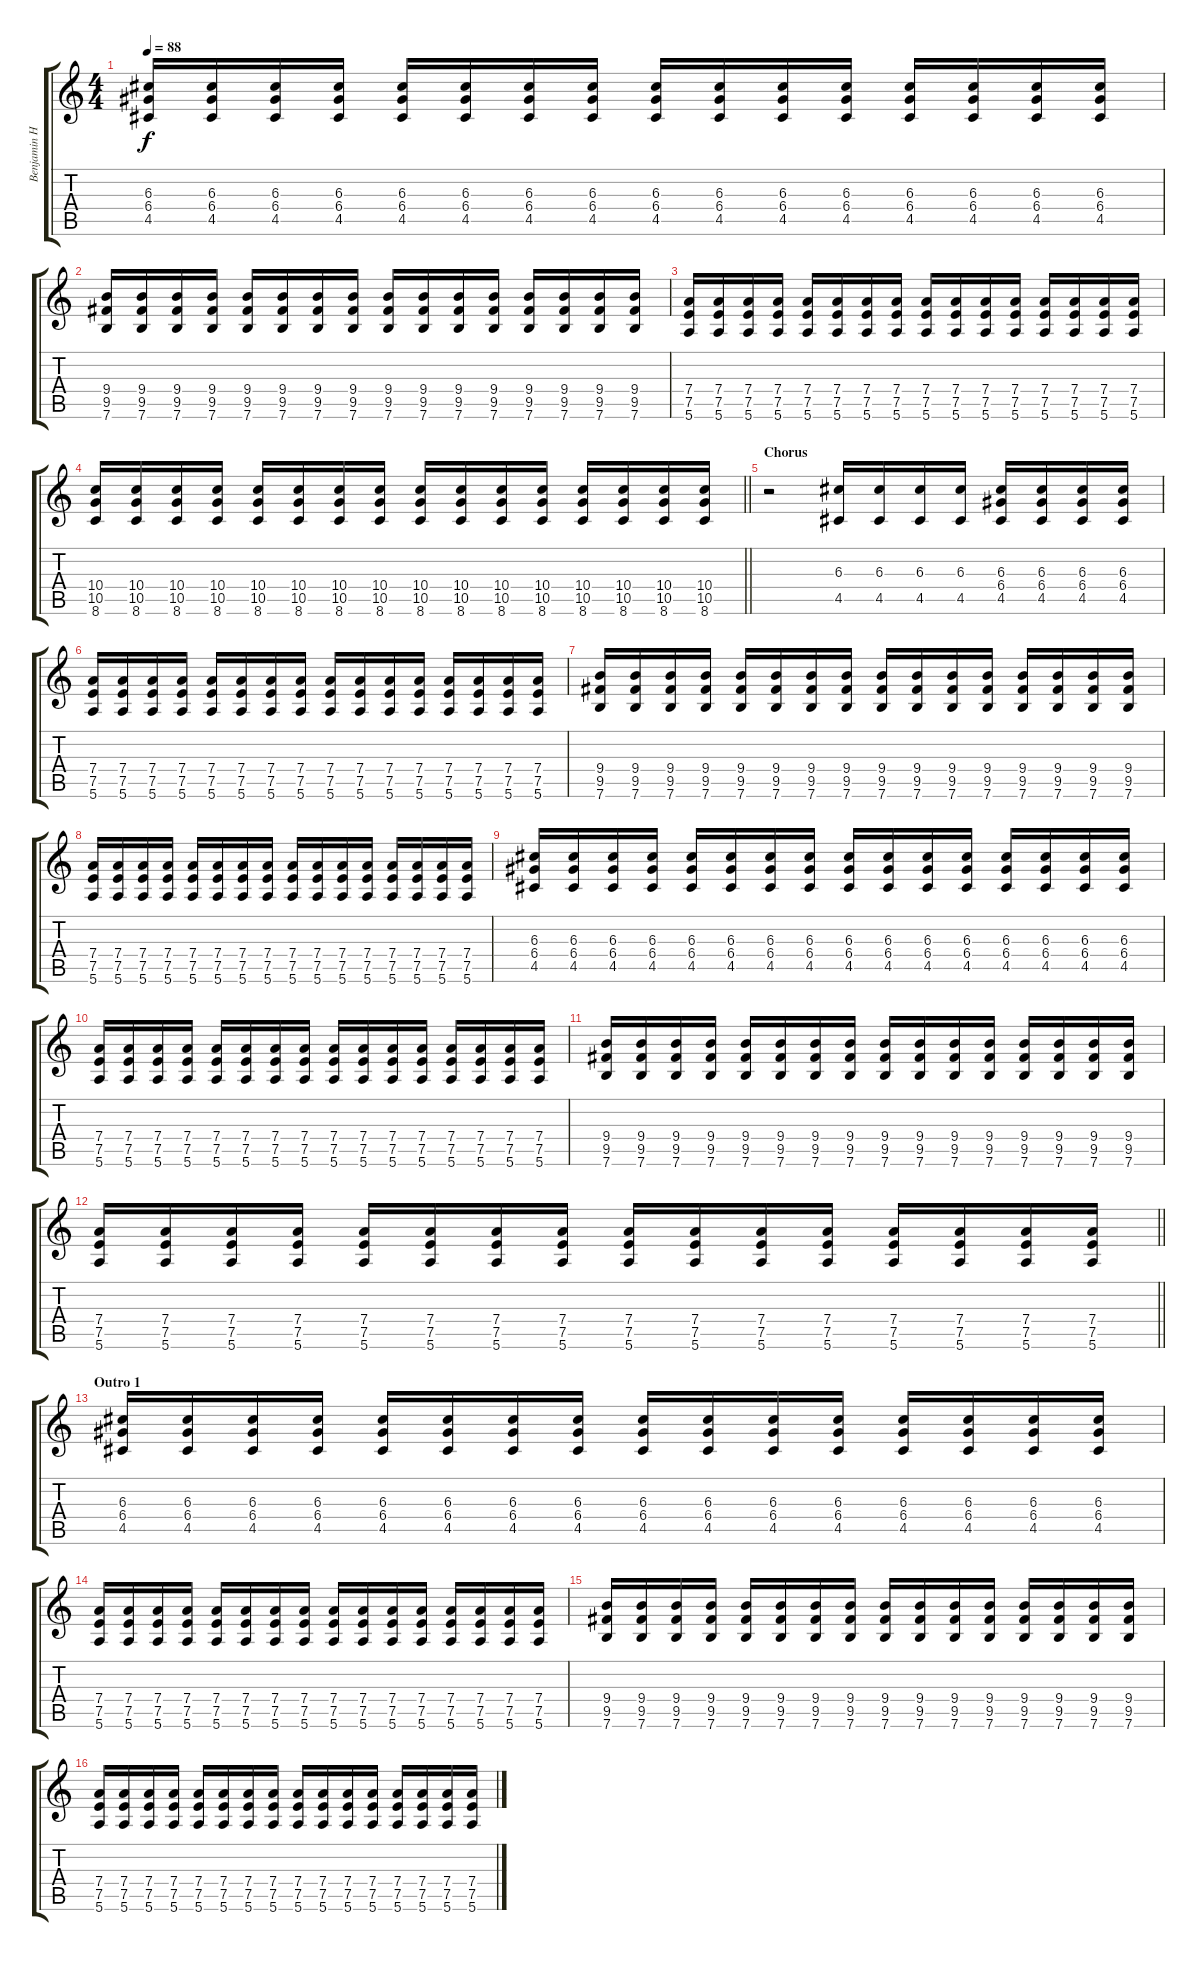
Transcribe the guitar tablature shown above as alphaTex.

\track ("Benjamin Harper (Guitar 1)" "Benjamin H") {instrument distortionguitar}
\staff {score tabs}
\tuning (E4 B3 G3 D3 A2 E2) {hide}
\ts (4 4)
\tempo 88
\clef g2
\ks c
(6.3 6.4 4.5).16{dy f instrument distortionguitar} (6.3 6.4 4.5).16 (6.3 6.4 4.5).16 (6.3 6.4 4.5).16 (6.3 6.4 4.5).16 (6.3 6.4 4.5).16 (6.3 6.4 4.5).16 (6.3 6.4 4.5).16 (6.3 6.4 4.5).16 (6.3 6.4 4.5).16 (6.3 6.4 4.5).16 (6.3 6.4 4.5).16 (6.3 6.4 4.5).16 (6.3 6.4 4.5).16 (6.3 6.4 4.5).16 (6.3 6.4 4.5).16 |
(9.4 9.5 7.6).16 (9.4 9.5 7.6).16 (9.4 9.5 7.6).16 (9.4 9.5 7.6).16 (9.4 9.5 7.6).16 (9.4 9.5 7.6).16 (9.4 9.5 7.6).16 (9.4 9.5 7.6).16 (9.4 9.5 7.6).16 (9.4 9.5 7.6).16 (9.4 9.5 7.6).16 (9.4 9.5 7.6).16 (9.4 9.5 7.6).16 (9.4 9.5 7.6).16 (9.4 9.5 7.6).16 (9.4 9.5 7.6).16 |
(7.4 7.5 5.6).16 (7.4 7.5 5.6).16 (7.4 7.5 5.6).16 (7.4 7.5 5.6).16 (7.4 7.5 5.6).16 (7.4 7.5 5.6).16 (7.4 7.5 5.6).16 (7.4 7.5 5.6).16 (7.4 7.5 5.6).16 (7.4 7.5 5.6).16 (7.4 7.5 5.6).16 (7.4 7.5 5.6).16 (7.4 7.5 5.6).16 (7.4 7.5 5.6).16 (7.4 7.5 5.6).16 (7.4 7.5 5.6).16 |
\barLineRight lightlight
(10.4 10.5 8.6).16 (10.4 10.5 8.6).16 (10.4 10.5 8.6).16 (10.4 10.5 8.6).16 (10.4 10.5 8.6).16 (10.4 10.5 8.6).16 (10.4 10.5 8.6).16 (10.4 10.5 8.6).16 (10.4 10.5 8.6).16 (10.4 10.5 8.6).16 (10.4 10.5 8.6).16 (10.4 10.5 8.6).16 (10.4 10.5 8.6).16 (10.4 10.5 8.6).16 (10.4 10.5 8.6).16 (10.4 10.5 8.6).16 |
\section ("" "Chorus")
r.2 (6.3 4.5).16{volume 16} (6.3 4.5).16 (6.3 4.5).16 (6.3 4.5).16 (6.3 6.4 4.5).16 (6.3 6.4 4.5).16 (6.3 6.4 4.5).16 (6.3 6.4 4.5).16 |
(7.4 7.5 5.6).16 (7.4 7.5 5.6).16 (7.4 7.5 5.6).16 (7.4 7.5 5.6).16 (7.4 7.5 5.6).16 (7.4 7.5 5.6).16 (7.4 7.5 5.6).16 (7.4 7.5 5.6).16 (7.4 7.5 5.6).16 (7.4 7.5 5.6).16 (7.4 7.5 5.6).16 (7.4 7.5 5.6).16 (7.4 7.5 5.6).16 (7.4 7.5 5.6).16 (7.4 7.5 5.6).16 (7.4 7.5 5.6).16 |
(9.4 9.5 7.6).16 (9.4 9.5 7.6).16 (9.4 9.5 7.6).16 (9.4 9.5 7.6).16 (9.4 9.5 7.6).16 (9.4 9.5 7.6).16 (9.4 9.5 7.6).16 (9.4 9.5 7.6).16 (9.4 9.5 7.6).16 (9.4 9.5 7.6).16 (9.4 9.5 7.6).16 (9.4 9.5 7.6).16 (9.4 9.5 7.6).16 (9.4 9.5 7.6).16 (9.4 9.5 7.6).16 (9.4 9.5 7.6).16 |
(7.4 7.5 5.6).16 (7.4 7.5 5.6).16 (7.4 7.5 5.6).16 (7.4 7.5 5.6).16 (7.4 7.5 5.6).16 (7.4 7.5 5.6).16 (7.4 7.5 5.6).16 (7.4 7.5 5.6).16 (7.4 7.5 5.6).16 (7.4 7.5 5.6).16 (7.4 7.5 5.6).16 (7.4 7.5 5.6).16 (7.4 7.5 5.6).16 (7.4 7.5 5.6).16 (7.4 7.5 5.6).16 (7.4 7.5 5.6).16 |
(6.3 6.4 4.5).16 (6.3 6.4 4.5).16 (6.3 6.4 4.5).16 (6.3 6.4 4.5).16 (6.3 6.4 4.5).16 (6.3 6.4 4.5).16 (6.3 6.4 4.5).16 (6.3 6.4 4.5).16 (6.3 6.4 4.5).16 (6.3 6.4 4.5).16 (6.3 6.4 4.5).16 (6.3 6.4 4.5).16 (6.3 6.4 4.5).16 (6.3 6.4 4.5).16 (6.3 6.4 4.5).16 (6.3 6.4 4.5).16 |
(7.4 7.5 5.6).16 (7.4 7.5 5.6).16 (7.4 7.5 5.6).16 (7.4 7.5 5.6).16 (7.4 7.5 5.6).16 (7.4 7.5 5.6).16 (7.4 7.5 5.6).16 (7.4 7.5 5.6).16 (7.4 7.5 5.6).16 (7.4 7.5 5.6).16 (7.4 7.5 5.6).16 (7.4 7.5 5.6).16 (7.4 7.5 5.6).16 (7.4 7.5 5.6).16 (7.4 7.5 5.6).16 (7.4 7.5 5.6).16 |
(9.4 9.5 7.6).16 (9.4 9.5 7.6).16 (9.4 9.5 7.6).16 (9.4 9.5 7.6).16 (9.4 9.5 7.6).16 (9.4 9.5 7.6).16 (9.4 9.5 7.6).16 (9.4 9.5 7.6).16 (9.4 9.5 7.6).16 (9.4 9.5 7.6).16 (9.4 9.5 7.6).16 (9.4 9.5 7.6).16 (9.4 9.5 7.6).16 (9.4 9.5 7.6).16 (9.4 9.5 7.6).16 (9.4 9.5 7.6).16 |
\barLineRight lightlight
(7.4 7.5 5.6).16 (7.4 7.5 5.6).16 (7.4 7.5 5.6).16 (7.4 7.5 5.6).16 (7.4 7.5 5.6).16 (7.4 7.5 5.6).16 (7.4 7.5 5.6).16 (7.4 7.5 5.6).16 (7.4 7.5 5.6).16 (7.4 7.5 5.6).16 (7.4 7.5 5.6).16 (7.4 7.5 5.6).16 (7.4 7.5 5.6).16 (7.4 7.5 5.6).16 (7.4 7.5 5.6).16 (7.4 7.5 5.6).16 |
\section ("" "Outro 1")
(6.3 6.4 4.5).16{instrument distortionguitar} (6.3 6.4 4.5).16 (6.3 6.4 4.5).16 (6.3 6.4 4.5).16 (6.3 6.4 4.5).16 (6.3 6.4 4.5).16 (6.3 6.4 4.5).16 (6.3 6.4 4.5).16 (6.3 6.4 4.5).16 (6.3 6.4 4.5).16 (6.3 6.4 4.5).16 (6.3 6.4 4.5).16 (6.3 6.4 4.5).16 (6.3 6.4 4.5).16 (6.3 6.4 4.5).16 (6.3 6.4 4.5).16 |
(7.4 7.5 5.6).16 (7.4 7.5 5.6).16 (7.4 7.5 5.6).16 (7.4 7.5 5.6).16 (7.4 7.5 5.6).16 (7.4 7.5 5.6).16 (7.4 7.5 5.6).16 (7.4 7.5 5.6).16 (7.4 7.5 5.6).16 (7.4 7.5 5.6).16 (7.4 7.5 5.6).16 (7.4 7.5 5.6).16 (7.4 7.5 5.6).16 (7.4 7.5 5.6).16 (7.4 7.5 5.6).16 (7.4 7.5 5.6).16 |
(9.4 9.5 7.6).16 (9.4 9.5 7.6).16 (9.4 9.5 7.6).16 (9.4 9.5 7.6).16 (9.4 9.5 7.6).16 (9.4 9.5 7.6).16 (9.4 9.5 7.6).16 (9.4 9.5 7.6).16 (9.4 9.5 7.6).16 (9.4 9.5 7.6).16 (9.4 9.5 7.6).16 (9.4 9.5 7.6).16 (9.4 9.5 7.6).16 (9.4 9.5 7.6).16 (9.4 9.5 7.6).16 (9.4 9.5 7.6).16 |
(7.4 7.5 5.6).16 (7.4 7.5 5.6).16 (7.4 7.5 5.6).16 (7.4 7.5 5.6).16 (7.4 7.5 5.6).16 (7.4 7.5 5.6).16 (7.4 7.5 5.6).16 (7.4 7.5 5.6).16 (7.4 7.5 5.6).16 (7.4 7.5 5.6).16 (7.4 7.5 5.6).16 (7.4 7.5 5.6).16 (7.4 7.5 5.6).16 (7.4 7.5 5.6).16 (7.4 7.5 5.6).16 (7.4 7.5 5.6).16
